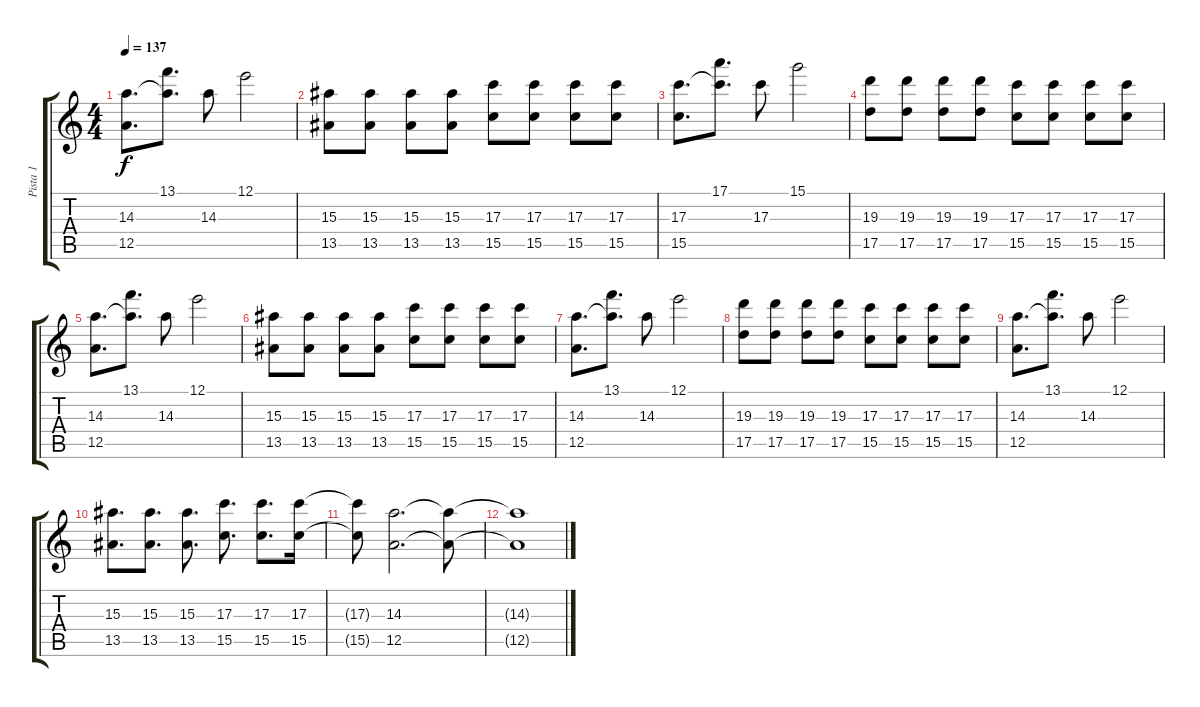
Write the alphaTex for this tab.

\track ("Pista 1" "Pista 1") {instrument distortionguitar}
\staff {score tabs}
\tuning (E4 B3 G3 D3 A2 E2) {hide}
\ts (4 4)
\tempo 137
\clef g2
\ks c
(14.3 12.5).8{d dy f} (13.1 14.3{t}).8{d} 14.3.8 12.1.2 |
(15.3 13.5).8{volume 8 instrument distortionguitar} (15.3 13.5).8 (15.3 13.5).8 (15.3 13.5).8 (17.3 15.5).8 (17.3 15.5).8 (17.3 15.5).8 (17.3 15.5).8 |
(17.3 15.5).8{d} (17.1 17.3{t}).8{d} 17.3.8 15.1.2 |
(19.3 17.5).8 (19.3 17.5).8 (19.3 17.5).8 (19.3 17.5).8 (17.3 15.5).8 (17.3 15.5).8 (17.3 15.5).8 (17.3 15.5).8 |
(14.3 12.5).8{d} (13.1 14.3{t}).8{d} 14.3.8 12.1.2 |
(15.3 13.5).8 (15.3 13.5).8 (15.3 13.5).8 (15.3 13.5).8 (17.3 15.5).8 (17.3 15.5).8 (17.3 15.5).8 (17.3 15.5).8 |
(14.3 12.5).8{d} (13.1 14.3{t}).8{d} 14.3.8 12.1.2 |
(19.3 17.5).8 (19.3 17.5).8 (19.3 17.5).8 (19.3 17.5).8 (17.3 15.5).8 (17.3 15.5).8 (17.3 15.5).8 (17.3 15.5).8 |
(14.3 12.5).8{d} (13.1 14.3{t}).8{d} 14.3.8 12.1.2 |
(15.3 13.5).8{d} (15.3 13.5).8{d} (15.3 13.5).8{d} (17.3 15.5).8{d} (17.3 15.5).8{d} (17.3 15.5).16 |
(17.3{t} 15.5{t}).8 (14.3 12.5).2{d} (14.3{t} 12.5{t}).8 |
(14.3{t} 12.5{t}).1
